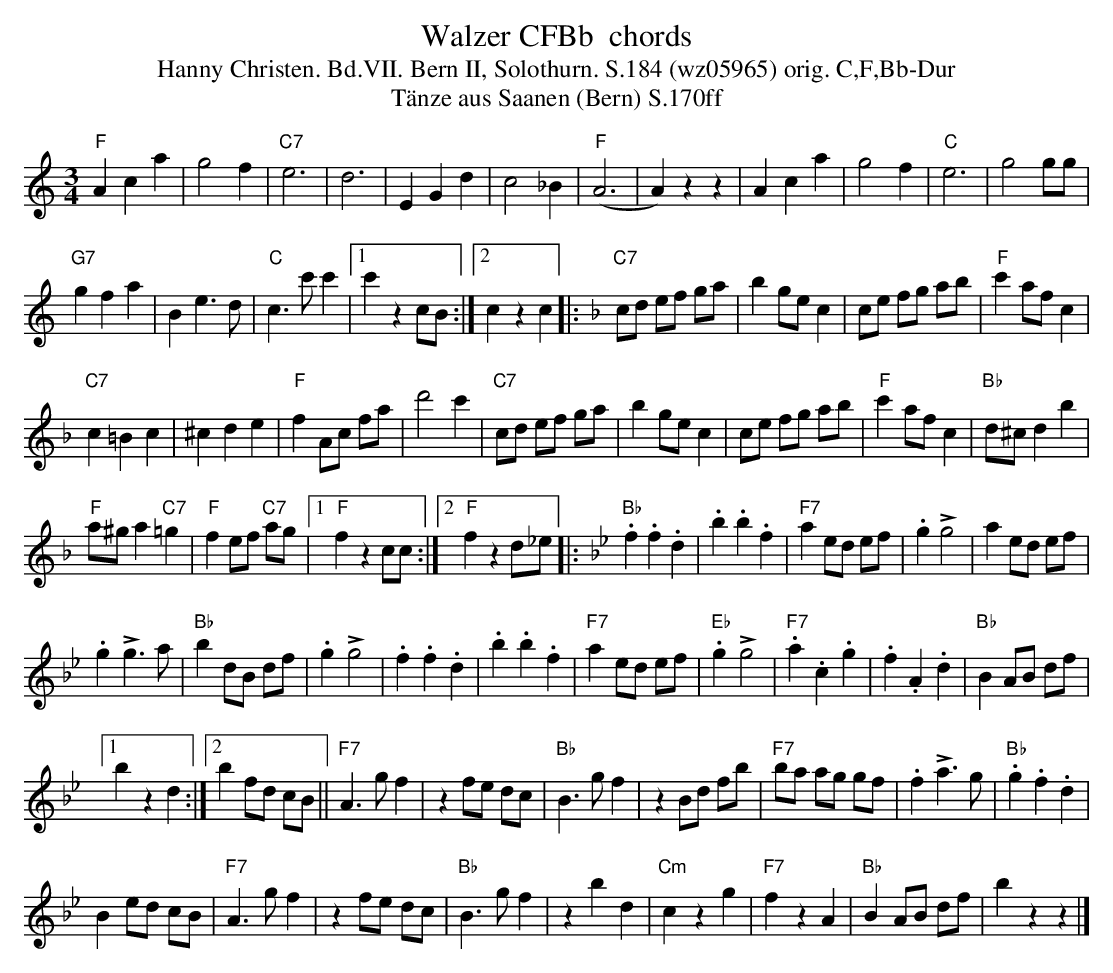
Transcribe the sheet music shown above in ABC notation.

X:1
T: Walzer CFBb  chords
T:Hanny Christen. Bd.VII. Bern II, Solothurn. S.184 (wz05965) orig. C,F,Bb-Dur
T: T\"anze aus Saanen (Bern) S.170ff
M:3/4
L:1/4
K:C %%MIDI gchordon
"F"Aca | g2f | "C7"e3 | d3 | EGd | c2_B | "F"(A3 | A)zz | Aca | g2f | "C"e3 | g2g/g/ |
"G7"gfa | Be>d | "C"c>c'c' |1 c'zc/B/ :|2 czc |: [K:F] [L:1/8] "C7"cd ef ga | b2gec2 | ce fg ab | "F"c'2afc2 |
"C7"c2=B2c2 | ^c2d2e2 | "F"f2 Ac fa |  d'4c'2 | "C7"cd ef ga | b2 ge c2 | ce fg ab | "F"c'2 af c2 | "Bb"d^c d2b2 |
"F"a^g a2"C7"=g2 | "F"f2 ef "C7"ag |1 "F"f2z2cc :|2 "F"f2z2 d_e |: [K:Bb] [L:1/4] "Bb".f.f.d | .b.b.f | "F7"a e/d/ e/f/ | .g+>+g2 | a e/d/ e/f/ |
.g+>+g>a | "Bb"b d/B/ d/f/ | .g+>+g2 | .f.f.d | .b.b.f | "F7"a e/d/ e/f/ | "Eb".g+>+g2 | "F7".a.c.g | .f.A.d | "Bb"B A/B/ d/f/ |1
bzd :|2 b f/d/ c/B/ || "F7"A>gf | z f/e/ d/c/ | "Bb"B>gf | z B/d/ f/b/ | "F7"b/a/ a/g/ g/f/ | .f +>+a>g | "Bb".g.f.d |
B e/d/ c/B/ | "F7"A>gf | z f/e/ d/c/ | "Bb"B>gf | zbd | "Cm"czg | "F7"fzA | "Bb"B A/B/ d/f/ | bzz |]
